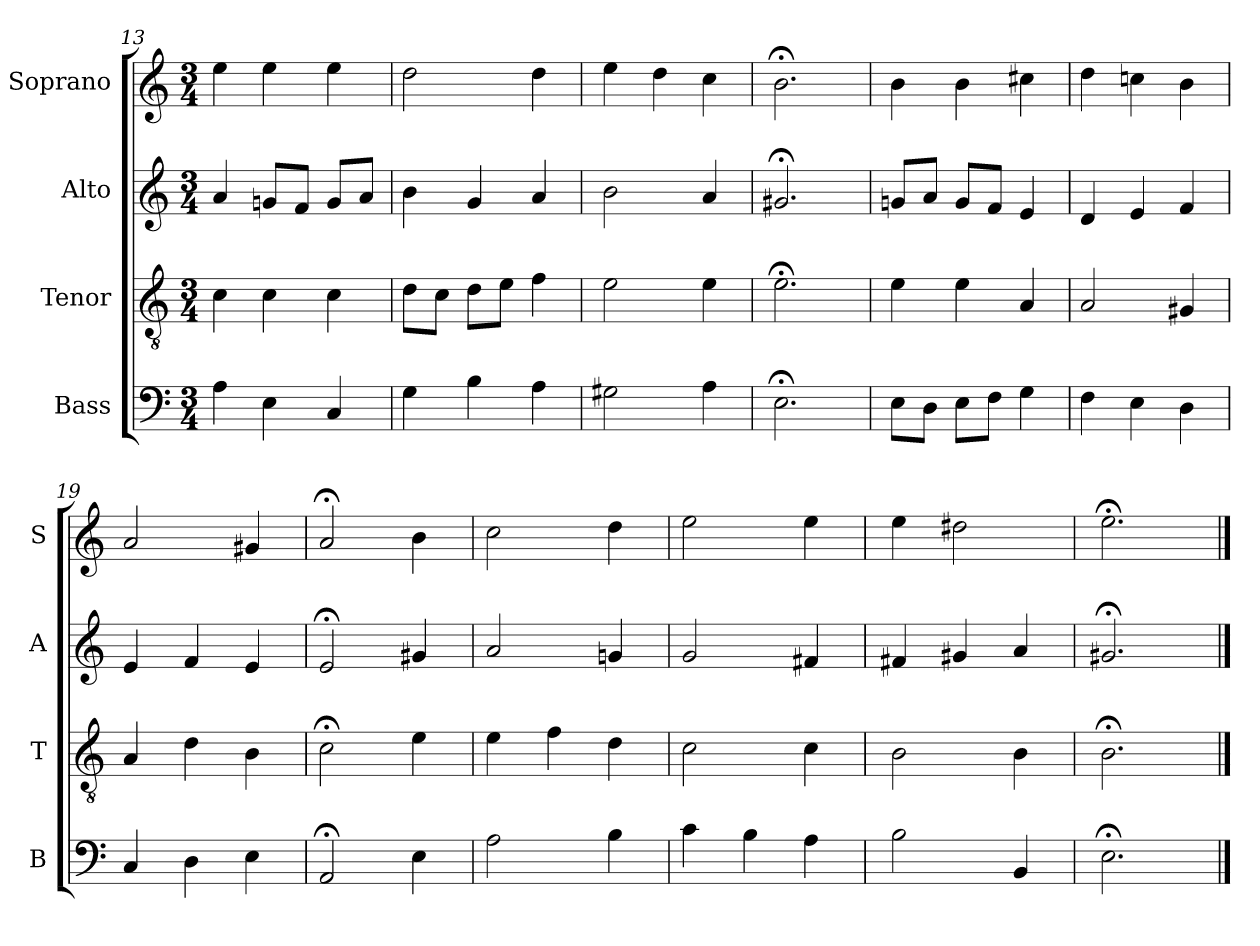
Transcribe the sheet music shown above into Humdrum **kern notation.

**kern	**kern	**kern	**kern
*part4	*part3	*part2	*part1
*staff4	*staff3	*staff2	*staff1
*I"Bass	*I"Tenor	*I"Alto	*I"Soprano
*I'B	*I'T	*I'A	*I'S
*clefF4	*clefGv2	*clefG2	*clefG2
*k[]	*k[]	*k[]	*k[]
*a:	*a:	*a:	*a:
*M3/4	*M3/4	*M3/4	*M3/4
=13	=13	=13	=13
4A	4c	4a	4ee
4E	4c	8gnL	4ee
.	.	8fJ	.
4C	4c	8gL	4ee
.	.	8aJ	.
=14	=14	=14	=14
4G	8dL	4b	2dd
.	8cJ	.	.
4B	8dL	4g	.
.	8eJ	.	.
4Ai	4fi	4ai	4ddi
=15	=15	=15	=15
2G#X	2e	2b	4ee
.	.	.	4dd
4A	4e	4a	4cc
=16	=16	=16	=16
2.E;<	2.e;<	2.g#X;<	2.b;<
=17	=17	=17	=17
8EL	4e	8gnL	4b
8DJ	.	8aJ	.
8EL	4e	8gL	4b
8FJ	.	8fJ	.
4G	4A	4e	4cc#X
=18	=18	=18	=18
4F	2A	4d	4dd
4E	.	4e	4ccn
4D	4G#X	4f	4b
=19	=19	=19	=19
4C	4A	4e	2a
4D	4d	4f	.
4E	4B	4e	4g#X
=20	=20	=20	=20
2AA;<	2c;<	2e;<	2a;<
4E	4e	4g#X	4b
=21	=21	=21	=21
2A	4e	2a	2cc
.	4f	.	.
4B	4d	4gn	4dd
=22	=22	=22	=22
4c	2c	2g	2ee
4B	.	.	.
4A	4c	4f#X	4ee
=23	=23	=23	=23
2B	2B	4f#X	4ee
.	.	4g#X	2dd#X
4BB	4B	4a	.
=24	=24	=24	=24
2.E;<	2.B;<	2.g#X;<	2.ee;<
==	==	==	==
*-	*-	*-	*-
